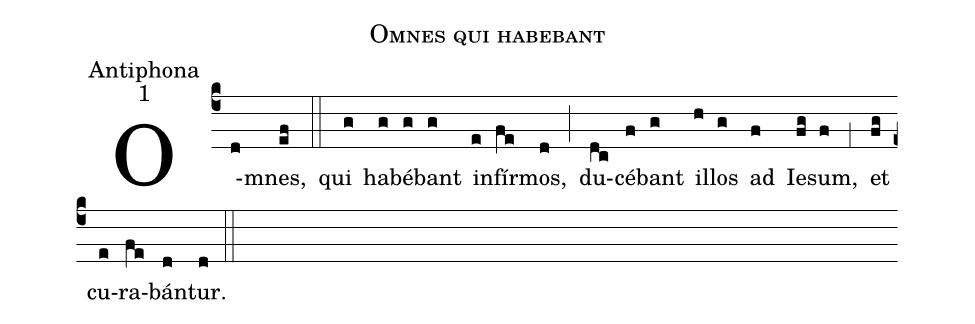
name:Omnes qui habebant;
office-part:Antiphona;
mode:1;
%%
(c4) O(d)mnes,(ef) (::)
qui(g) ha(g)bé(g)bant(g) in(e)fír(fe)mos,(d) (;) du(dc)cé(f)bant(g) il(h)los(g) ad(f) Ie(fg)sum,(f) (,1) et(fg) cu(e)ra(fe)bán(d)tur.(d) (::)
